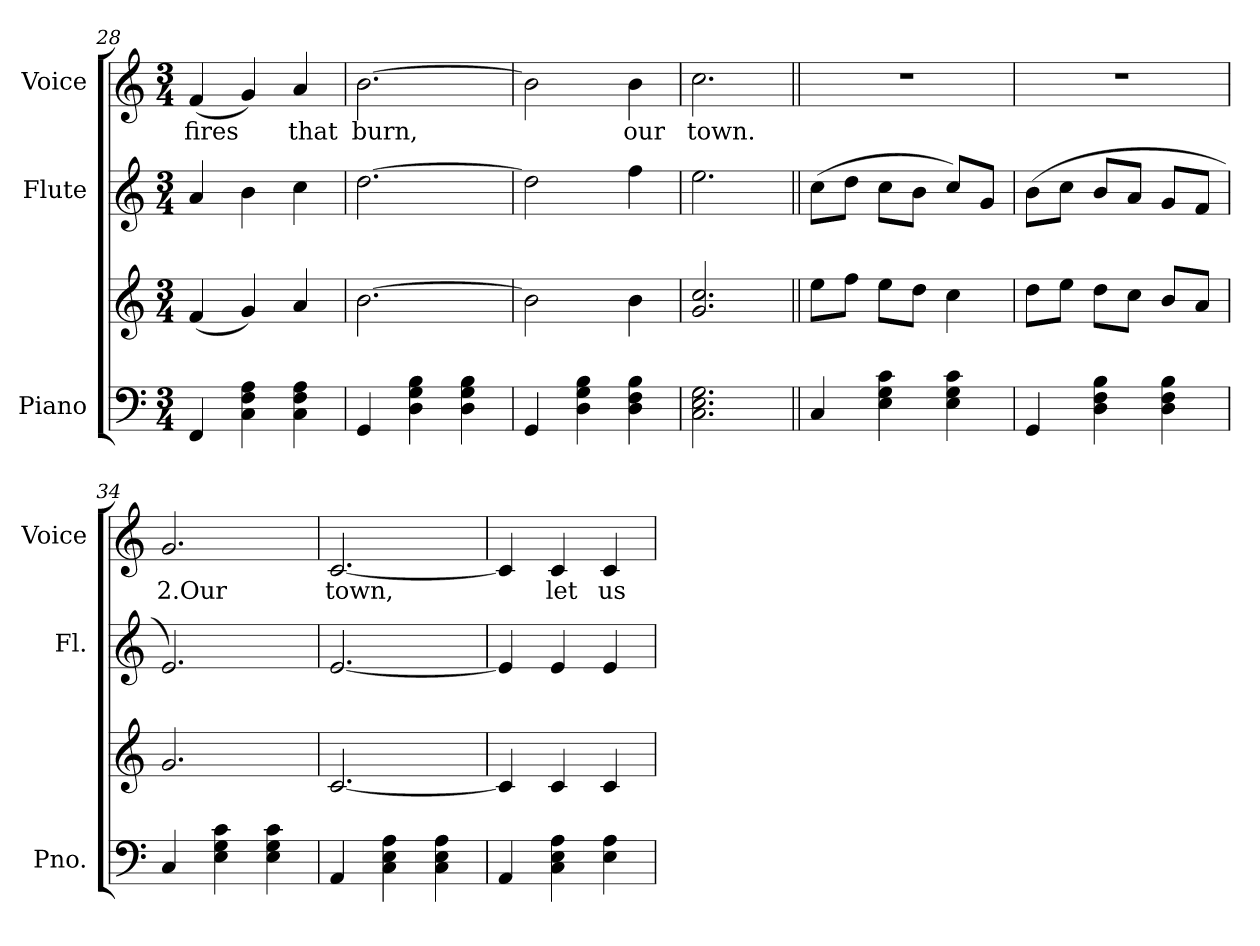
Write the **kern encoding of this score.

**kern	**kern	**kern	**kern	**text
*part3	*part3	*part2	*part1	*part1
*staff4	*staff3	*staff2	*staff1	*staff1
*I"Piano	*	*I"Flute	*I"Voice	*
*I'Pno.	*	*I'Fl.	*I'Voice	*
*clefF4	*clefG2	*clefG2	*clefG2	*
*k[]	*k[]	*k[]	*k[]	*
*C:	*C:	*C:	*C:	*
*M3/4	*M3/4	*M3/4	*M3/4	*
=28	=28	=28	=28	=28
!	!	!	!	!LO:LY:b:color=#000000
4FFi/	(4fi/	4ai/	(4fi/	fires
4Ci\ 4Fi 4Ai	4gi/)	4bi\	4gi/)	.
!	!	!	!	!LO:LY:b:color=#000000
4Ci\ 4Fi 4Ai	4ai/	4cci\	4ai/	that
=29	=29	=29	=29	=29
!	!	!	!	!LO:LY:b:color=#000000
4GGi/	[2.bi\	[2.ddi\	[2.bi\	burn,
4Di\ 4Gi 4Bi	.	.	.	.
4Di\ 4Gi 4Bi	.	.	.	.
=30	=30	=30	=30	=30
4GGi/	2bi\]	2ddi\]	2bi\]	.
4Di\ 4Gi 4Bi	.	.	.	.
!	!	!	!	!LO:LY:b:color=#000000
4Di\ 4Fi 4Bi	4bi\	4ffi\	4bi\	our
=31	=31	=31	=31	=31
!	!	!	!	!LO:LY:b:color=#000000
2.Ci\ 2.Ei 2.Gi	2.gi/ 2.cci	2.eei\	2.cci\	town.
!!LO:PB:g=z
=32||	=32||	=32||	=32||	=32||
!	!	!	!LO:N:vis=1	!
4Ci/	8eei\L	(8cci\L	2.r	.
.	8ffi\J	8ddi\J	.	.
4Ei\ 4Gi 4ci	8eei\L	8cci\L	.	.
.	8ddi\J	8bi\J	.	.
4Ei\ 4Gi 4ci	4cci\	8cci/L)	.	.
.	.	8gi/J	.	.
=33	=33	=33	=33	=33
!	!	!	!LO:N:vis=1	!
4GGi/	8ddi\L	(8bi\L	2.r	.
.	8eei\J	8cci\J	.	.
4Di\ 4Fi 4Bi	8ddi\L	8bi/L	.	.
.	8cci\J	8ai/J	.	.
4Di\ 4Fi 4Bi	8bi/L	8gi/L	.	.
.	8ai/J	8fi/J	.	.
=34	=34	=34	=34	=34
!	!	!	!	!LO:LY:b:color=#000000
4Ci/	2.gi/	2.ei/)	2.gi/	2.Our
4Ei\ 4Gi 4ci	.	.	.	.
4Ei\ 4Gi 4ci	.	.	.	.
=35	=35	=35	=35	=35
!	!	!	!	!LO:LY:b:color=#000000
4AAi/	[2.ci/	[2.ei/	[2.ci/	town,
4Ci\ 4Ei 4Ai	.	.	.	.
4Ci\ 4Ei 4Ai	.	.	.	.
=36	=36	=36	=36	=36
4AAi/	4ci/]	4ei/]	4ci/]	.
!	!	!	!	!LO:LY:b:color=#000000
4Ci\ 4Ei 4Ai	4ci/	4ei/	4ci/	let
!	!	!	!	!LO:LY:b:color=#000000
4Ei\ 4Ai	4ci/	4ei/	4ci/	us
=	=	=	=	=
*-	*-	*-	*-	*-
